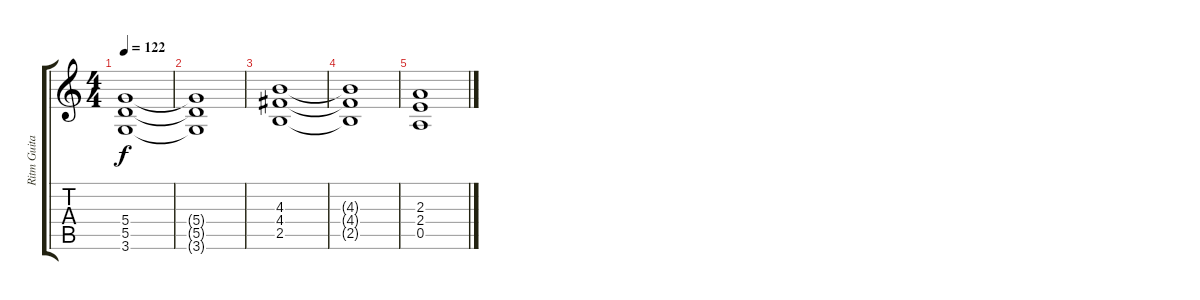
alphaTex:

\track ("Ritm Guitar" "Ritm Guita") {instrument distortionguitar}
\staff {score tabs}
\tuning (E4 B3 G3 D3 A2 E2) {hide}
\ts (4 4)
\tempo 122
\clef g2
\ks c
(5.4 5.5 3.6).1{dy f} |
(5.4{t} 5.5{t} 3.6{t}).1 |
(4.3 4.4 2.5).1 |
(4.3{t} 4.4{t} 2.5{t}).1 |
(2.3 2.4 0.5).1{volume 0}
